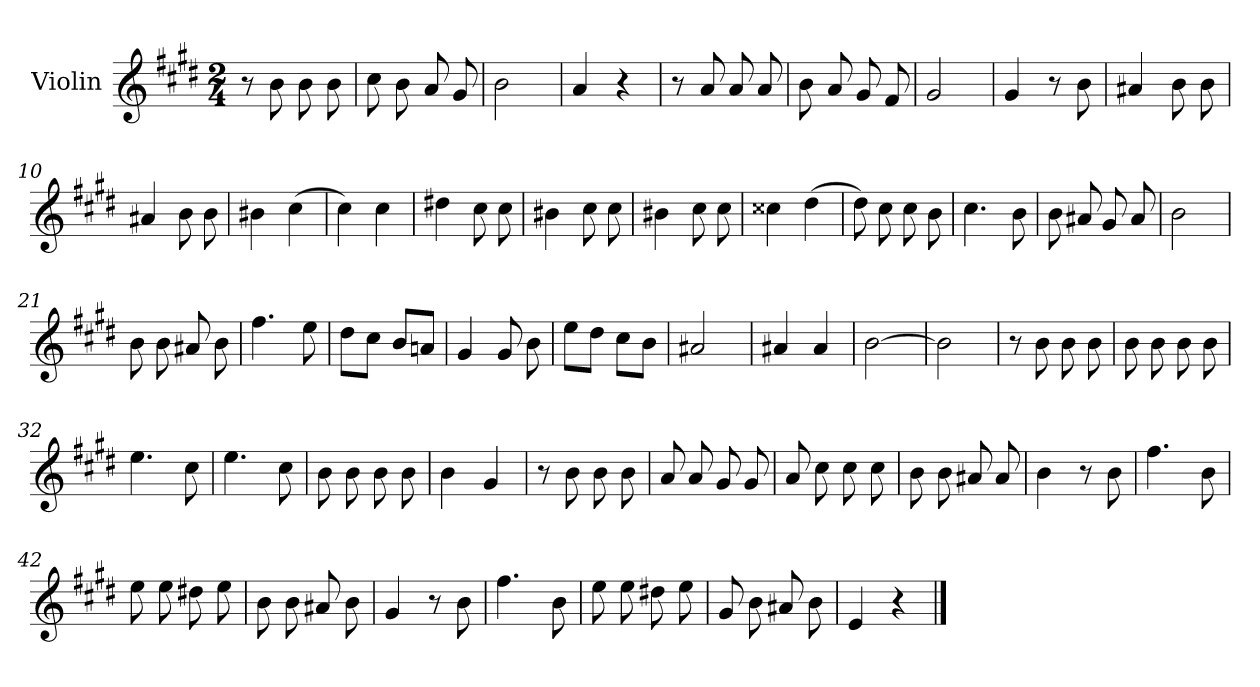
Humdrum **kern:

**kern	**dynam
*part1	*part1
*staff1	*staff1
*I"Violin	*
*I'Vln.	*
*clefG2	*
*k[f#c#g#d#]	*
*M2/4	*
=1	=1
8r	Allegretto
8b	.
8b	.
8b	.
=2	=2
8cc#	.
8b	.
8a	.
8g#	.
=3	=3
2b	.
=4	=4
4a	.
4r	.
=5	=5
8r	.
8a	.
8a	.
8a	.
=6	=6
8b	.
8a	.
8g#	.
8f#	.
=7	=7
2g#	.
=8	=8
4g#	.
8r	.
8b	.
!!LO:LB:g=z
=9	=9
4a#X	.
8b	.
8b	.
=10	=10
4a#X	.
8b	.
8b	.
=11	=11
4b#X	.
(4cc#	.
=12	=12
4cc#)	.
4cc#	.
=13	=13
4dd#X	.
8cc#	.
8cc#	.
=14	=14
4b#X	.
8cc#	.
8cc#	.
=15	=15
4b#X	.
8cc#	.
8cc#	.
=16	=16
4cc##X	.
(4dd#	.
=17	=17
8dd#)	.
8cc#	.
8cc#	.
8b	.
!!LO:LB:g=z
=18	=18
4.cc#	.
8b	.
=19	=19
8b	.
8a#X	.
8g#	.
8a#	.
=20	=20
2b	.
=21	=21
8b	.
(8b	.
8a#X	.
8b	.
=22	=22
4.ff#	.
8ee	.
=23	=23
8dd#L	.
8cc#J	.
8bL	.
8anJ	.
=24	=24
4g#	.
8g#	.
8b	.
=25	=25
8eeL	.
8dd#J	.
8cc#L	.
8bJ	.
=26	=26
2a#X	.
!!LO:LB:g=z
=27	=27
4a#X	.
4a#	.
=28	=28
[2b	.
=29	=29
2b]	.
=30	=30
8r	.
8b	.
8b	.
8b	.
=31	=31
8b	.
8b	.
8b	.
8b	.
=32	=32
4.ee	.
8cc#	.
=33	=33
4.ee	.
8cc#	.
=34	=34
8b	.
8b	.
8b	.
8b	.
=35	=35
4b	.
4g#	.
=36	=36
8r	.
8b	.
8b	.
8b	.
!!LO:LB:g=z
=37	=37
8a	.
8a	.
8g#	.
8g#	.
=38	=38
8a	.
8cc#	.
8cc#	.
8cc#	.
=39	=39
8b	.
8b	.
8a#X	.
8a#	.
=40	=40
4b	.
8r	.
8b	.
=41	=41
4.ff#	.
8b	.
=42	=42
8ee	.
8ee	.
8dd#X	.
8ee	.
=43	=43
8b	.
(8b	.
8a#X	.
8b	.
=44	=44
4g#	.
8r	.
8b	.
!!LO:LB:g=z
=45	=45
4.ff#	.
8b	.
=46	=46
8ee	.
8ee	.
8dd#X	.
8ee	.
=47	=47
8g#	.
(8b	.
8a#X	.
8b	.
=48	=48
4e	.
4r	.
==	==
*-	*-
